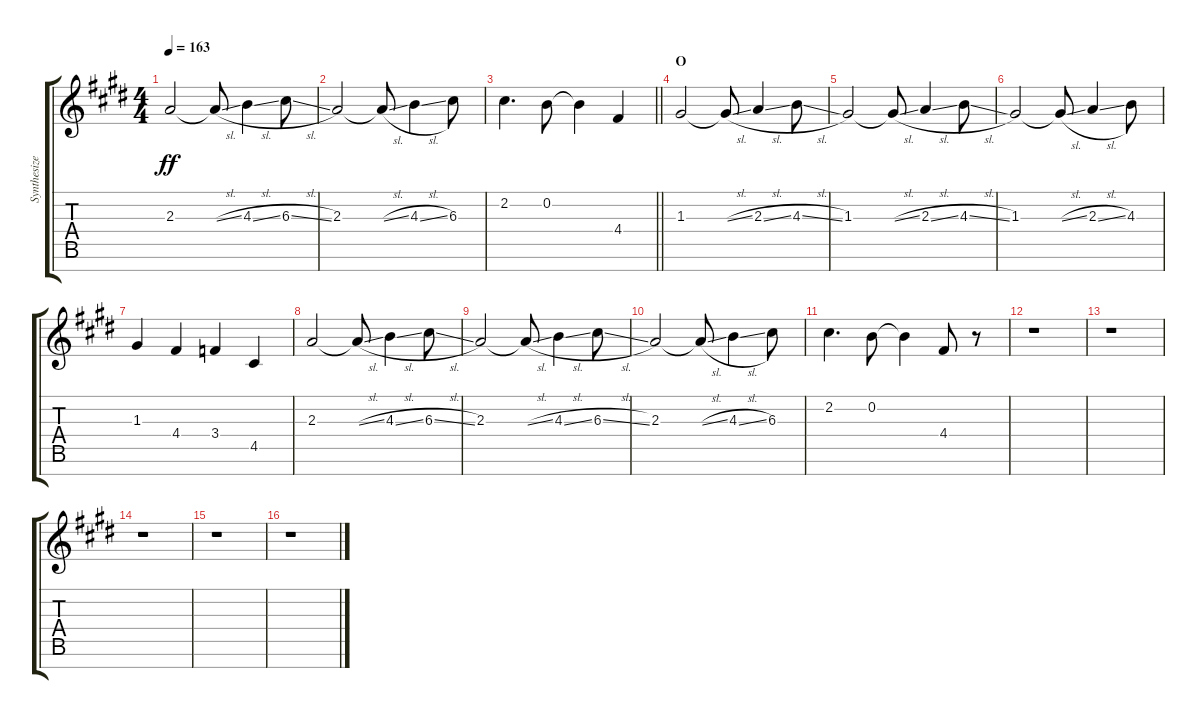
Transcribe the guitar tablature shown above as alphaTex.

\track ("Synthesizer I" "Synthesize") {instrument lead2sawtooth}
\staff {score tabs}
\tuning (E5 B4 G4 D4 A3 E3 B2) {hide}
\ts (4 4)
\tempo 163
\clef g2
\ks e
2.3.2{dy ff} 2.3{sl t}.8 4.3{sl}.4 6.3{sl}.8 |
2.3.2 2.3{sl t}.8 4.3{sl}.4 6.3.8 |
\barLineRight lightlight
2.2.4{d} 0.2.8 0.2{t}.4 4.4.4 |
\section ("" "O")
1.3.2 1.3{sl t}.8 2.3{sl}.4 4.3{sl}.8 |
1.3.2 1.3{sl t}.8 2.3{sl}.4 4.3{sl}.8 |
1.3.2 1.3{sl t}.8 2.3{sl}.4 4.3.8 |
1.3.4 4.4.4 3.4.4 4.5.4 |
2.3.2 2.3{sl t}.8 4.3{sl}.4 6.3{sl}.8 |
2.3.2 2.3{sl t}.8 4.3{sl}.4 6.3{sl}.8 |
2.3.2 2.3{sl t}.8 4.3{sl}.4 6.3.8 |
2.2.4{d} 0.2.8 0.2{t}.4 4.4.8 r.8 |
r.1 |
r.1 |
r.1 |
r.1 |
r.1
